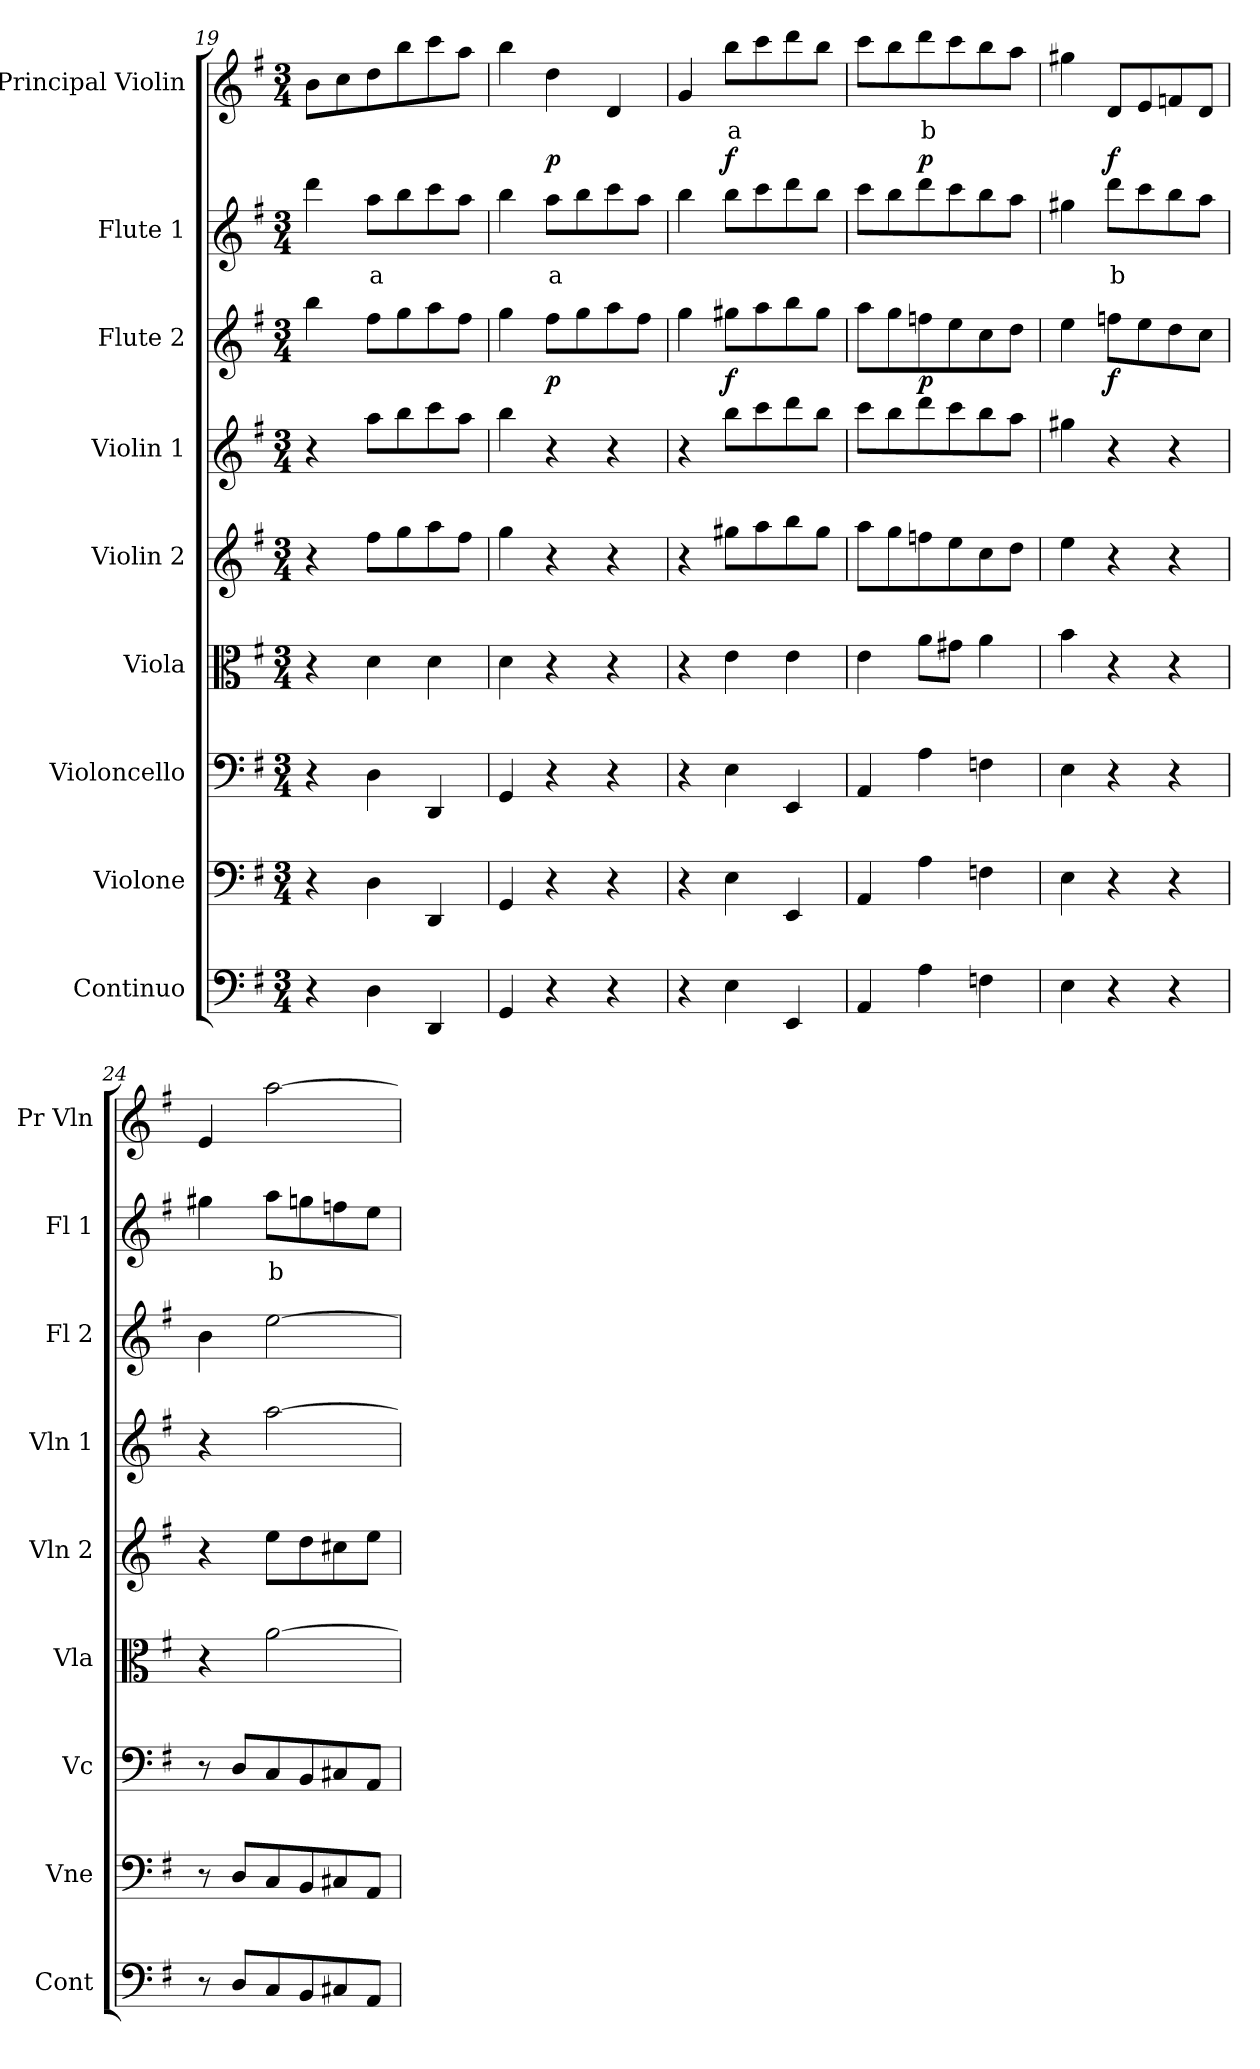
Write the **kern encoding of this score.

**kern	**kern	**kern	**kern	**kern	**kern	**kern	**dynam	**kern	**text	**dynam	**kern	**text
*part9	*part8	*part7	*part6	*part5	*part4	*part3	*part3	*part2	*part2	*part2	*part1	*part1
*staff9	*staff8	*staff7	*staff6	*staff5	*staff4	*staff3	*staff3	*staff2	*staff2	*staff2	*staff1	*staff1
*I"Continuo	*I"Violone	*I"Violoncello	*I"Viola	*I"Violin 2	*I"Violin 1	*I"Flute 2	*	*I"Flute 1	*	*	*I"Principal Violin	*
*I'Cont	*I'Vne	*I'Vc	*I'Vla	*I'Vln 2	*I'Vln 1	*I'Fl 2	*	*I'Fl 1	*	*	*I'Pr Vln	*
!!LO:PB:g=z
*clefF4	*clefF4	*clefF4	*clefC3	*clefG2	*clefG2	*clefG2	*	*clefG2	*	*	*clefG2	*
*	*ITrd7c12	*	*	*	*	*	*	*	*	*	*	*
*k[f#]	*k[f#]	*k[f#]	*k[f#]	*k[f#]	*k[f#]	*k[f#]	*	*k[f#]	*	*	*k[f#]	*
*M3/4	*M3/4	*M3/4	*M3/4	*M3/4	*M3/4	*M3/4	*	*M3/4	*	*	*M3/4	*
=19	=19	=19	=19	=19	=19	=19	=19	=19	=19	=19	=19	=19
4r	4r	4r	4r	4r	4r	4bb\	.	4ddd\	.	.	8b\L	.
.	.	.	.	.	.	.	.	.	.	.	8cc\	.
!	!	!	!	!	!	!	!	!	!LO:LY:b:color=#FF0000	!	!	!
4D\	4DD\	4D\	4d\	8ff#\L	8aa\L	8ff#\L	.	8aa\L	a	.	8dd\	.
.	.	.	.	8gg\	8bb\	8gg\	.	8bb\	.	.	8bb\	.
4DD/	4DDD/	4DD/	4d\	8aa\	8ccc\	8aa\	.	8ccc\	.	.	8ccc\	.
.	.	.	.	8ff#\J	8aa\J	8ff#\J	.	8aa\J	.	.	8aa\J	.
=20	=20	=20	=20	=20	=20	=20	=20	=20	=20	=20	=20	=20
4GG/	4GGG/	4GG/	4d\	4gg\	4bb\	4gg\	.	4bb\	.	.	4bb\	.
!	!	!	!	!	!	!	!LO:DY:b	!	!LO:LY:b:color=#FF0000	!LO:DY:b	!	!
4r	4r	4r	4r	4r	4r	8ff#\L	p	8aa\L	a	p	4dd\	.
.	.	.	.	.	.	8gg\	.	8bb\	.	.	.	.
4r	4r	4r	4r	4r	4r	8aa\	.	8ccc\	.	.	4d/	.
.	.	.	.	.	.	8ff#\J	.	8aa\J	.	.	.	.
=21	=21	=21	=21	=21	=21	=21	=21	=21	=21	=21	=21	=21
4r	4r	4r	4r	4r	4r	4gg\	.	4bb\	.	.	4g/	.
!	!	!	!	!	!	!	!LO:DY:b	!	!	!LO:DY:b	!	!LO:LY:b:color=#FF0000
4E\	4EE\	4E\	4e\	8gg#X\L	8bb\L	8gg#X\L	f	8bb\L	.	f	8bb\L	a
.	.	.	.	8aa\	8ccc\	8aa\	.	8ccc\	.	.	8ccc\	.
4EE/	4EEE/	4EE/	4e\	8bb\	8ddd\	8bb\	.	8ddd\	.	.	8ddd\	.
.	.	.	.	8gg#\J	8bb\J	8gg#\J	.	8bb\J	.	.	8bb\J	.
=22	=22	=22	=22	=22	=22	=22	=22	=22	=22	=22	=22	=22
4AA/	4AAA/	4AA/	4e\	8aa\L	8ccc\L	8aa\L	.	8ccc\L	.	.	8ccc\L	.
.	.	.	.	8gg\	8bb\	8gg\	.	8bb\	.	.	8bb\	.
!	!	!	!	!	!	!	!LO:DY:b	!	!	!LO:DY:b	!	!LO:LY:b:color=#FF0000
4A\	4AA\	4A\	8a\L	8ffn\	8ddd\	8ffn\	p	8ddd\	.	p	8ddd\	b
.	.	.	8g#X\J	8ee\	8ccc\	8ee\	.	8ccc\	.	.	8ccc\	.
4Fn\	4FFn\	4Fn\	4a\	8cc\	8bb\	8cc\	.	8bb\	.	.	8bb\	.
.	.	.	.	8dd\J	8aa\J	8dd\J	.	8aa\J	.	.	8aa\J	.
=23	=23	=23	=23	=23	=23	=23	=23	=23	=23	=23	=23	=23
4E\	4EE\	4E\	4b\	4ee\	4gg#X\	4ee\	.	4gg#X\	.	.	4gg#X\	.
!	!	!	!	!	!	!	!LO:DY:b	!	!LO:LY:b:color=#FF0000	!LO:DY:b	!	!
4r	4r	4r	4r	4r	4r	8ffn\L	f	8ddd\L	b	f	8d/L	.
.	.	.	.	.	.	8ee\	.	8ccc\	.	.	8e/	.
4r	4r	4r	4r	4r	4r	8dd\	.	8bb\	.	.	8fn/	.
.	.	.	.	.	.	8cc\J	.	8aa\J	.	.	8d/J	.
=24	=24	=24	=24	=24	=24	=24	=24	=24	=24	=24	=24	=24
8r	8r	8r	4r	4r	4r	4b\	.	4gg#X\	.	.	4e/	.
8D/L	8DD/L	8D/L	.	.	.	.	.	.	.	.	.	.
!	!	!	!	!	!	!	!	!	!LO:LY:b:color=#FF0000	!	!	!
8C/	8CC/	8C/	[2a\	8ee\L	[2aa\	[2ee\	.	8aa\L	b	.	[2aa\	.
8BB/	8BBB/	8BB/	.	8dd\	.	.	.	8ggn\	.	.	.	.
8C#X/	8CC#X/	8C#X/	.	8cc#X\	.	.	.	8ffn\	.	.	.	.
8AA/J	8AAA/J	8AA/J	.	8ee\J	.	.	.	8ee\J	.	.	.	.
=	=	=	=	=	=	=	=	=	=	=	=	=
*-	*-	*-	*-	*-	*-	*-	*-	*-	*-	*-	*-	*-
